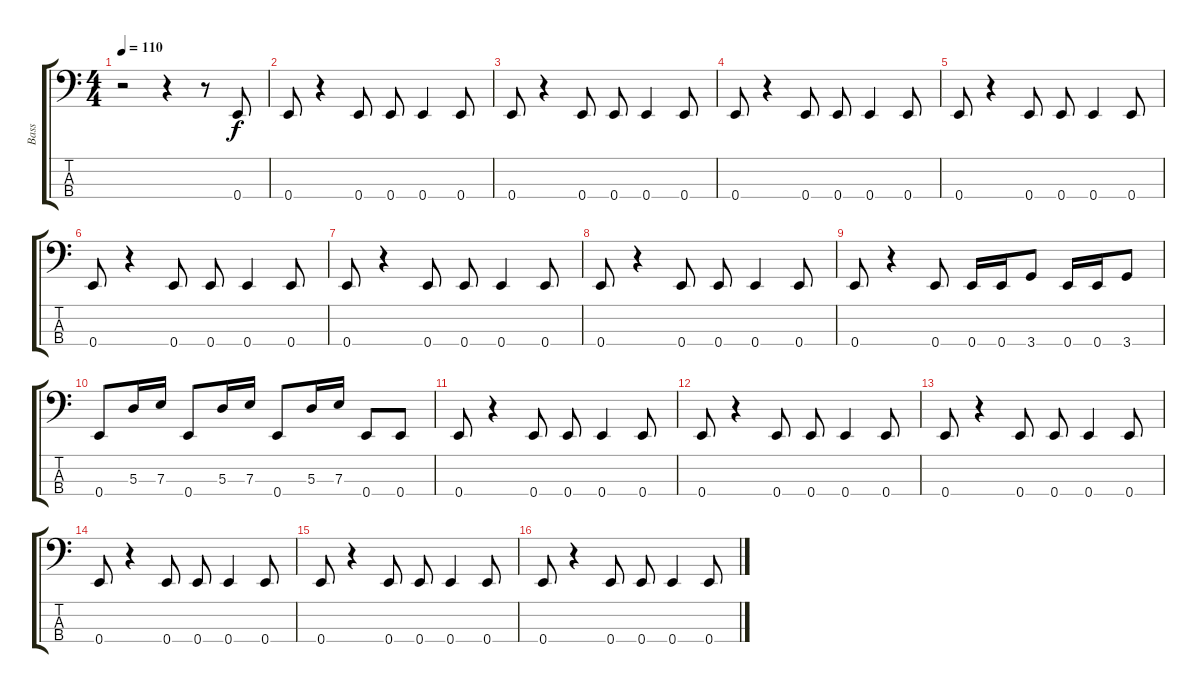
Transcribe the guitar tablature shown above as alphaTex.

\track ("Bass" "Bass") {instrument electricbassfinger}
\staff {score tabs}
\tuning (G2 D2 A1 E1) {hide}
\ts (4 4)
\tempo 110
\clef f4
\ks c
r.2{dy f instrument electricbassfinger} r.4 r.8 0.4.8 |
0.4.8 r.4 0.4.8 0.4.8 0.4.4 0.4.8 |
0.4.8 r.4 0.4.8 0.4.8 0.4.4 0.4.8 |
0.4.8 r.4 0.4.8 0.4.8 0.4.4 0.4.8 |
0.4.8 r.4 0.4.8 0.4.8 0.4.4 0.4.8 |
0.4.8 r.4 0.4.8 0.4.8 0.4.4 0.4.8 |
0.4.8 r.4 0.4.8 0.4.8 0.4.4 0.4.8 |
0.4.8 r.4 0.4.8 0.4.8 0.4.4 0.4.8 |
0.4.8 r.4 0.4.8 0.4.16 0.4.16 3.4.8 0.4.16 0.4.16 3.4.8 |
0.4.8 5.3.16 7.3.16 0.4.8 5.3.16 7.3.16 0.4.8 5.3.16 7.3.16 0.4.8 0.4.8 |
0.4.8 r.4 0.4.8 0.4.8 0.4.4 0.4.8 |
0.4.8 r.4 0.4.8 0.4.8 0.4.4 0.4.8 |
0.4.8 r.4 0.4.8 0.4.8 0.4.4 0.4.8 |
0.4.8 r.4 0.4.8 0.4.8 0.4.4 0.4.8 |
0.4.8 r.4 0.4.8 0.4.8 0.4.4 0.4.8 |
0.4.8 r.4 0.4.8 0.4.8 0.4.4 0.4.8
